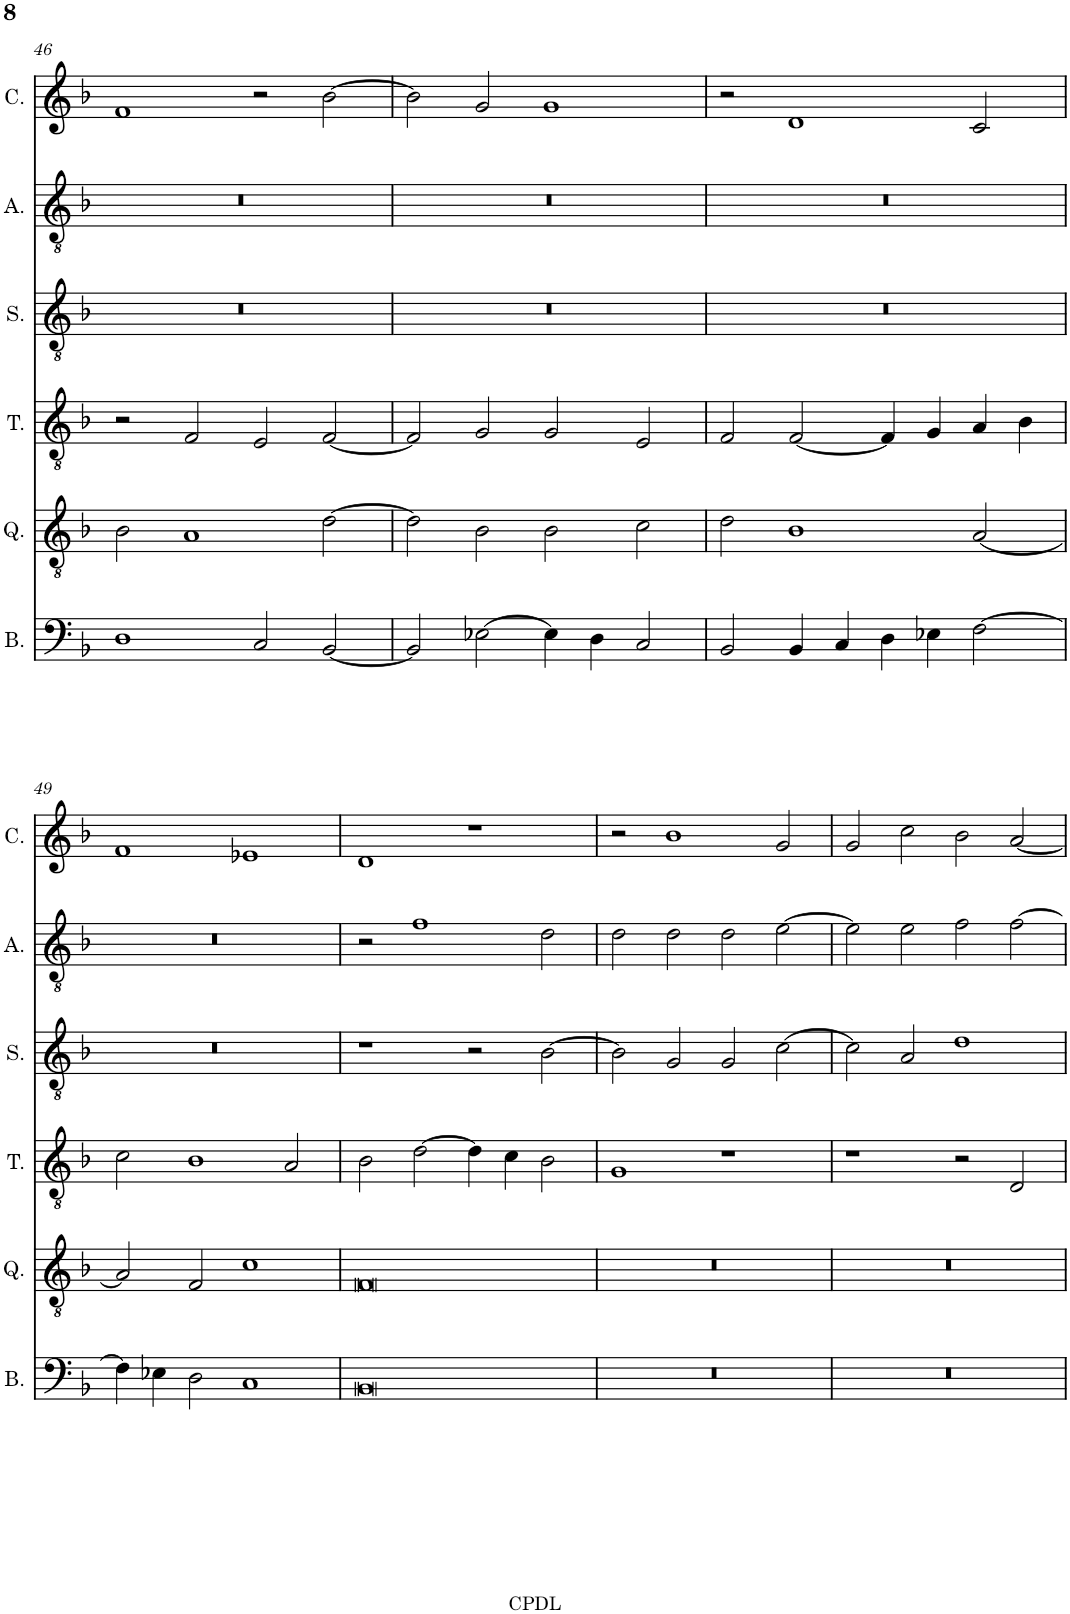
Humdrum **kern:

**kern	**kern	**kern	**kern	**kern	**kern
*part6	*part5	*part4	*part3	*part2	*part1
*staff6	*staff5	*staff4	*staff3	*staff2	*staff1
*I"Bassus	*I"Quintus	*I"Tenor	*I"Sextus	*I"Altus	*I"Cantus
*I'B.	*I'Q.	*I'T.	*I'S.	*I'A.	*I'C.
!!LO:PB:g=z
*clefF4	*clefGv2	*clefGv2	*clefGv2	*clefGv2	*clefG2
*k[b-]	*k[b-]	*k[b-]	*k[b-]	*k[b-]	*k[b-]
*F:	*F:	*F:	*F:	*F:	*F:
*M4/2	*M4/2	*M4/2	*M4/2	*M4/2	*M4/2
=46	=46	=46	=46	=46	=46
1D	2B-\	2r	0r	0r	1f
.	1A	2F/	.	.	.
2C/	.	2E/	.	.	2r
[2BB-/	[2d\	[2F/	.	.	[2b-\
=47	=47	=47	=47	=47	=47
2BB-/]	2d\]	2F/]	0r	0r	2b-\]
[2E-X\	2B-\	2G/	.	.	2g/
4E-\]	2B-\	2G/	.	.	1g
4D\	.	.	.	.	.
2C/	2c\	2E/	.	.	.
=48	=48	=48	=48	=48	=48
2BB-/	2d\	2F/	0r	0r	2r
4BB-/	1B-	[2F/	.	.	1d
4C/	.	.	.	.	.
4D\	.	4F/]	.	.	.
4E-X\	.	4G/	.	.	.
[2F\	[2A/	4A/	.	.	2c/
.	.	4B-\	.	.	.
!!LO:LB:g=z
=49	=49	=49	=49	=49	=49
4F\]	2A/]	2c\	0r	0r	1f
4E-X\	.	.	.	.	.
2D\	2F/	1B-	.	.	.
1C	1c	.	.	.	1e-X
.	.	2A/	.	.	.
=50	=50	=50	=50	=50	=50
0BB-	0F	2B-\	1r	2r	1d
.	.	[2d\	.	1f	.
.	.	4d\]	2r	.	1r
.	.	4c\	.	.	.
.	.	2B-\	[2B-\	2d\	.
=51	=51	=51	=51	=51	=51
0r	0r	1G	2B-\]	2d\	2r
.	.	.	2G/	2d\	1b-
.	.	1r	2G/	2d\	.
.	.	.	[2c\	[2e\	2g/
=52	=52	=52	=52	=52	=52
0r	0r	1r	2c\]	2e\]	2g/
.	.	.	2A/	2e\	2cc\
.	.	2r	1d	2f\	2b-\
.	.	2D/	.	[2f\	[2a/
=	=	=	=	=	=
*-	*-	*-	*-	*-	*-
